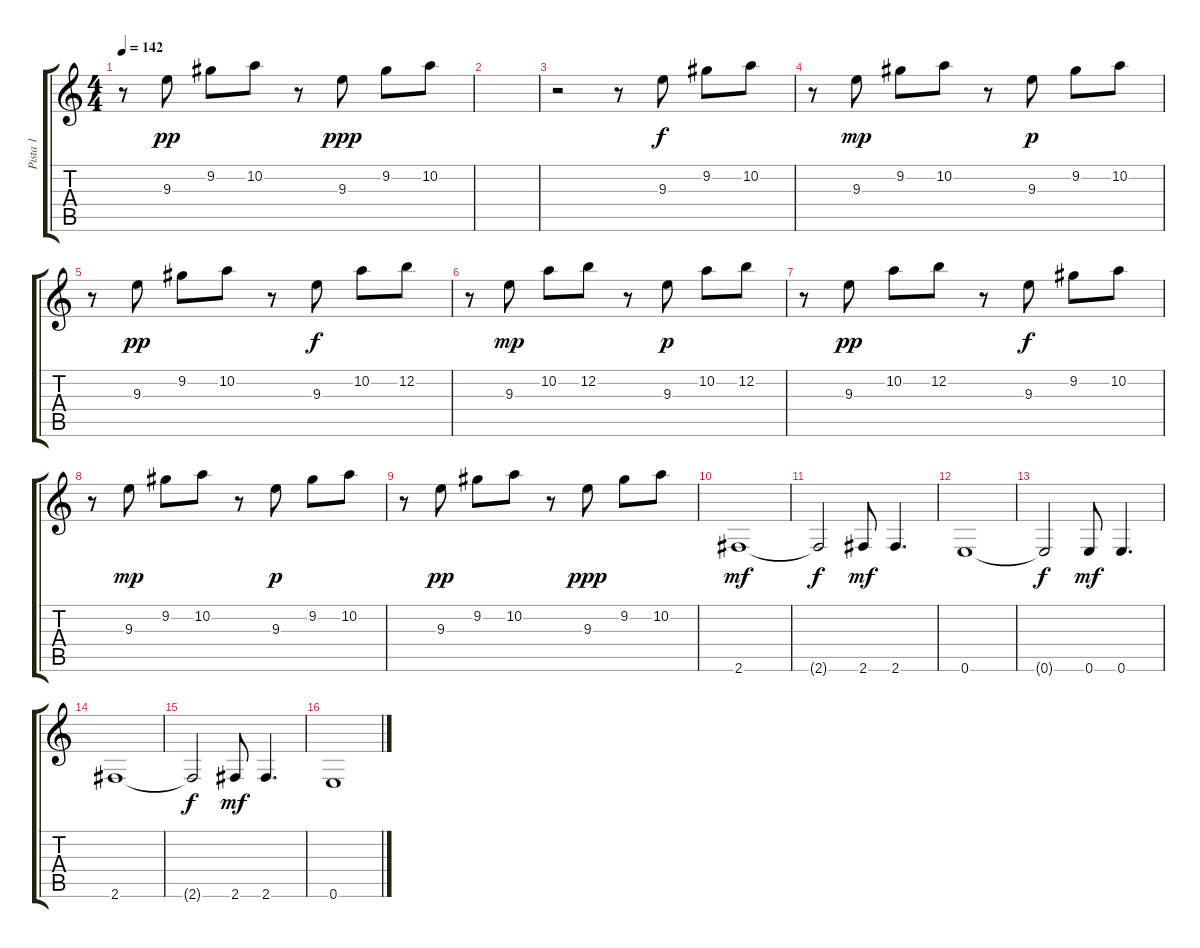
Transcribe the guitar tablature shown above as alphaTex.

\track ("Pista 1" "Pista 1") {instrument distortionguitar}
\staff {score tabs}
\tuning (E4 B3 G3 D3 A2 E2) {hide}
\ts (4 4)
\tempo 142
\clef g2
\ks c
r.8{dy p} 9.3.8{dy pp} 9.2.8 10.2.8 r.8 9.3.8{dy ppp} 9.2.8 10.2.8 |
|
r.2 r.8 9.3.8{dy f} 9.2.8 10.2.8 |
r.8 9.3.8{dy mp} 9.2.8 10.2.8 r.8 9.3.8{dy p} 9.2.8 10.2.8 |
r.8 9.3.8{dy pp} 9.2.8 10.2.8 r.8 9.3.8{dy f} 10.2.8 12.2.8 |
r.8 9.3.8{dy mp} 10.2.8 12.2.8 r.8 9.3.8{dy p} 10.2.8 12.2.8 |
r.8 9.3.8{dy pp} 10.2.8 12.2.8 r.8 9.3.8{dy f} 9.2.8 10.2.8 |
r.8 9.3.8{dy mp} 9.2.8 10.2.8 r.8 9.3.8{dy p} 9.2.8 10.2.8 |
r.8 9.3.8{dy pp} 9.2.8 10.2.8 r.8 9.3.8{dy ppp} 9.2.8 10.2.8 |
2.6.1{dy mf} |
2.6{t}.2{dy f} 2.6.8{dy mf} 2.6.4{d} |
0.6.1 |
0.6{t}.2{dy f} 0.6.8{dy mf} 0.6.4{d} |
2.6.1 |
2.6{t}.2{dy f} 2.6.8{dy mf} 2.6.4{d} |
0.6.1
